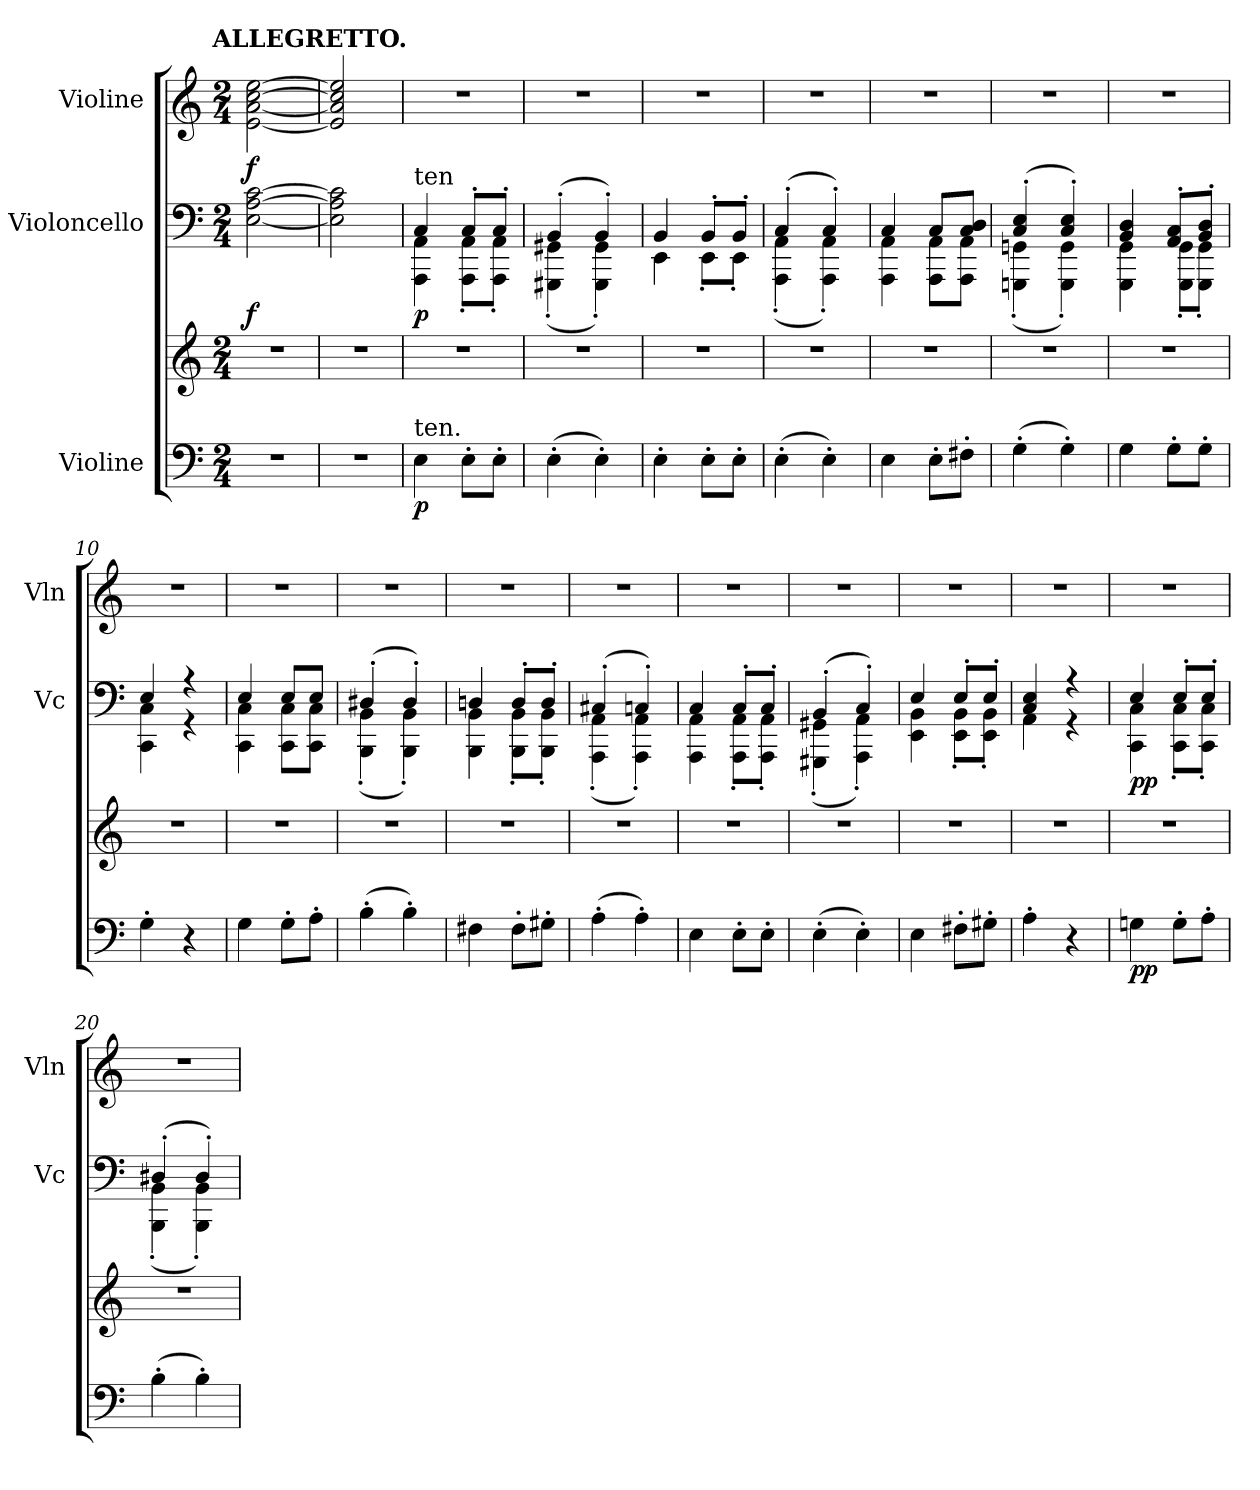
**kern	**kern	**dynam	**kern	**dynam	**kern	**dynam
*part3	*part3	*part3	*part2	*part2	*part1	*part1
*staff4	*staff3	*staff3/4	*staff2	*staff2	*staff1	*staff1
*I"Violine	*	*	*I"Violoncello	*	*I"Violine	*
*	*	*	*I'Vc	*	*I'Vln	*
*clefF4	*clefG2	*	*clefF4	*	*clefG2	*
*k[]	*k[]	*	*k[]	*	*k[]	*
!!LO:TX:omd:t=ALLEGRETTO.
*M2/4	*M2/4	*	*M2/4	*	*M2/4	*
=1	=1	=1	=1	=1	=1	=1
!	!	!	!	!LO:DY:b	!	!LO:DY:b
2r	2r	.	[2E\ [2A\ [2c\	f	[2e\ [2a\ [2cc\ [2ee\	f
=2	=2	=2	=2	=2	=2	=2
2r	2r	.	2E]\ 2A]\ 2c]\	.	2e]/ 2a]/ 2cc]/ 2ee]/	.
=3	=3	=3	=3	=3	=3	=3
*	*	*	*^	*	*	*
!	!	!	!LO:TX:a:t=ten	!	!	!	!
!LO:TX:a:t=ten.	!	!	!	!	!	!	!
!	!	!LO:DY:b=2	!	!	!LO:DY:b	!	!
4E\	2r	p	4C/	4AAA\ 4AA\	p	2r	.
8E'\L	.	.	8C'/L	8AAA'\ 8AA'\L	.	.	.
8E'\J	.	.	8C'/J	8AAA'\ 8AA'\J	.	.	.
=4	=4	=4	=4	=4	=4	=4	=4
(>4E'\	2r	.	(>4BB'/	(<4GGG#X'\ 4GG#X'\	.	2r	.
4E'\)	.	.	4BB'/)	4GGG#'\ 4GG#'\)	.	.	.
=5	=5	=5	=5	=5	=5	=5	=5
4E'\	2r	.	4BB/	4EE\	.	2r	.
8E'\L	.	.	8BB'/L	8EE'\L	.	.	.
8E'\J	.	.	8BB'/J	8EE'\J	.	.	.
=6	=6	=6	=6	=6	=6	=6	=6
(>4E'\	2r	.	(>4C'/	(<4AAA'\ 4AA'\	.	2r	.
4E'\)	.	.	4C'/)	4AAA'\ 4AA'\)	.	.	.
=7	=7	=7	=7	=7	=7	=7	=7
4E\	2r	.	4C/	4AAA\ 4AA\	.	2r	.
8E'\L	.	.	8C/L	8AAA\ 8AA\L	.	.	.
8F#X'\J	.	.	8C/ 8D/J	8AAA\ 8AA\J	.	.	.
=8	=8	=8	=8	=8	=8	=8	=8
(>4G'\	2r	.	(>4C'/ 4E'/	(<4GGGn'\ 4GGn'\	.	2r	.
4G'\)	.	.	4C'/ 4E'/)	4GGG'\ 4GG'\)	.	.	.
=9	=9	=9	=9	=9	=9	=9	=9
4G\	2r	.	4BB/ 4D/	4GGG\ 4GG\	.	2r	.
8G'\L	.	.	8AA'/ 8C'/L	8GGG'\ 8GG'\L	.	.	.
8G'\J	.	.	8BB'/ 8D'/J	8GGG'\ 8GG'\J	.	.	.
=10	=10	=10	=10	=10	=10	=10	=10
4G'\	2r	.	4E/	4CC\ 4C\	.	2r	.
4r	.	.	4r	4r	.	.	.
=11	=11	=11	=11	=11	=11	=11	=11
4G\	2r	.	4E/	4CC\ 4C\	.	2r	.
8G'\L	.	.	8E/L	8CC\ 8C\L	.	.	.
8A'\J	.	.	8E/J	8CC\ 8C\J	.	.	.
=12	=12	=12	=12	=12	=12	=12	=12
(>4B'\	2r	.	(>4D#X'/	(<4BBB'\ 4BB'\	.	2r	.
4B'\)	.	.	4D#'/)	4BBB'\ 4BB'\)	.	.	.
=13	=13	=13	=13	=13	=13	=13	=13
4F#X\	2r	.	4Dn/	4BBB\ 4BB\	.	2r	.
8F#'\L	.	.	8D'/L	8BBB'\ 8BB'\L	.	.	.
8G#X'\J	.	.	8D'/J	8BBB'\ 8BB'\J	.	.	.
=14	=14	=14	=14	=14	=14	=14	=14
(>4A'\	2r	.	(>4C#X'/	(<4AAA'\ 4AA'\	.	2r	.
4A'\)	.	.	4Cn'/)	4AAA'\ 4AA'\)	.	.	.
=15	=15	=15	=15	=15	=15	=15	=15
4E\	2r	.	4C/	4AAA\ 4AA\	.	2r	.
8E'\L	.	.	8C'/L	8AAA'\ 8AA'\L	.	.	.
8E'\J	.	.	8C'/J	8AAA'\ 8AA'\J	.	.	.
=16	=16	=16	=16	=16	=16	=16	=16
(>4E'\	2r	.	(>4BB'/	(<4GGG#X'\ 4GG#X'\	.	2r	.
4E'\)	.	.	4C'/)	4AAA'\ 4AA'\)	.	.	.
=17	=17	=17	=17	=17	=17	=17	=17
4E\	2r	.	4E/	4EE\ 4BB\	.	2r	.
8F#X'\L	.	.	8E'/L	8EE'\ 8BB'\L	.	.	.
8G#X'\J	.	.	8E'/J	8EE'\ 8BB'\J	.	.	.
=18	=18	=18	=18	=18	=18	=18	=18
4A'\	2r	.	4C/ 4E/	4AA\	.	2r	.
4r	.	.	4r	4r	.	.	.
=19	=19	=19	=19	=19	=19	=19	=19
!	!	!LO:DY:b=2	!	!	!LO:DY:b	!	!
4Gn\	2r	pp	4E/	4CC\ 4C\	pp	2r	.
8G'\L	.	.	8E'/L	8CC'\ 8C'\L	.	.	.
8A'\J	.	.	8E'/J	8CC'\ 8C'\J	.	.	.
=20	=20	=20	=20	=20	=20	=20	=20
(>4B'\	2r	.	(>4D#X'/	(<4BBB'\ 4BB'\	.	2r	.
4B'\)	.	.	4D#'/)	4BBB'\ 4BB'\)	.	.	.
*	*	*	*v	*v	*	*	*
=	=	=	=	=	=	=
*-	*-	*-	*-	*-	*-	*-
